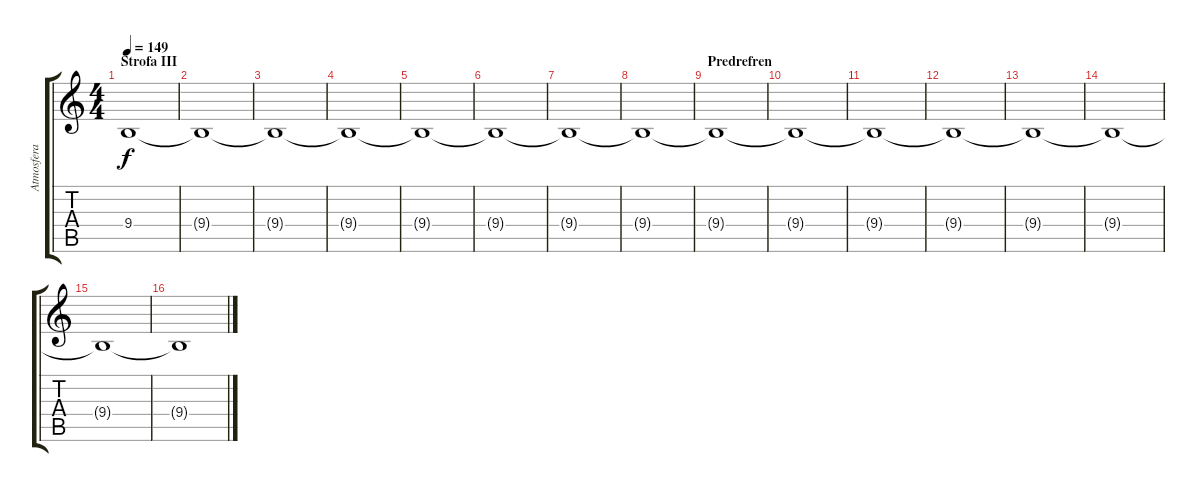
\track ("Atmosfera - Vlada Barjaktarevic" "Atmosfera ") {instrument pad2warm}
\staff {score tabs}
\tuning (E4 B3 G3 D3 A2 E2) {hide}
\ts (4 4)
\section ("" "Strofa III")
\tempo 149
\clef g2
\ks c
9.4.1{dy f} |
9.4{t}.1 |
9.4{t}.1 |
9.4{t}.1 |
9.4{t}.1 |
9.4{t}.1 |
9.4{t}.1 |
9.4{t}.1 |
\section ("" "Predrefren")
9.4{t}.1 |
9.4{t}.1 |
9.4{t}.1 |
9.4{t}.1 |
9.4{t}.1 |
9.4{t}.1 |
9.4{t}.1 |
9.4{t}.1
